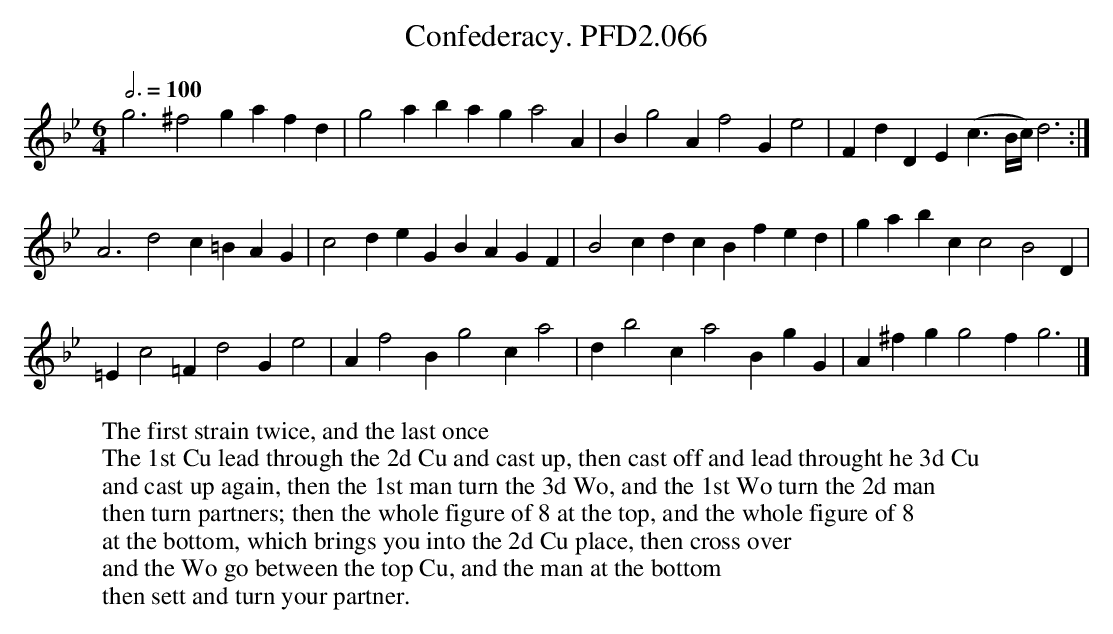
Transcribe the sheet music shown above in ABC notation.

X:1
T:Confederacy. PFD2.066
M:6/4
L:1/4
Q:3/4=100
W:The first strain twice, and the last once
W:The 1st Cu lead through the 2d Cu and cast up, then cast off and lead throught he 3d Cu
W:and cast up again, then the 1st man turn the 3d Wo, and the 1st Wo turn the 2d man
W:then turn partners; then the whole figure of 8 at the top, and the whole figure of 8
W:at the bottom, which brings you into the 2d Cu place, then cross over
W:and the Wo go between the top Cu, and the man at the bottom
W:then sett and turn your partner.
K:Gm
g3 ^f2g afd|g2a bag a2A|Bg2 Af2 Ge2|FdD E(c3/2B//c//)d3:|
A3 d2c =BAG|c2d eGB AGF|B2c dcB fed|gab cc2 B2D|
=Ec2 =Fd2 Ge2|Af2 Bg2 ca2|db2 ca2 BgG|A^fg g2f g3|]
